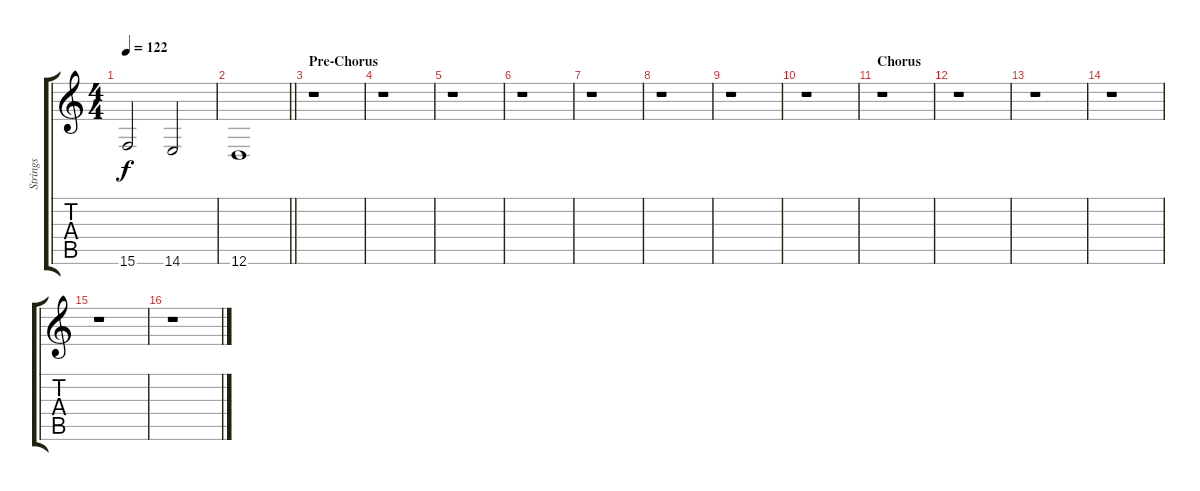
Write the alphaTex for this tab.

\track ("Strings" "Strings") {instrument synthstrings1}
\staff {score tabs}
\tuning (D4 A3 F3 C3 G2 D2) {hide}
\ts (4 4)
\tempo 122
\clef g2
\ks c
15.6.2{dy f} 14.6.2 |
\barLineRight lightlight
12.6.1 |
\section ("" "Pre-Chorus")
r.1{instrument synthstrings1} |
r.1 |
r.1 |
r.1 |
r.1 |
r.1 |
r.1 |
r.1 |
\section ("" "Chorus")
r.1 |
r.1 |
r.1 |
r.1 |
r.1 |
r.1
